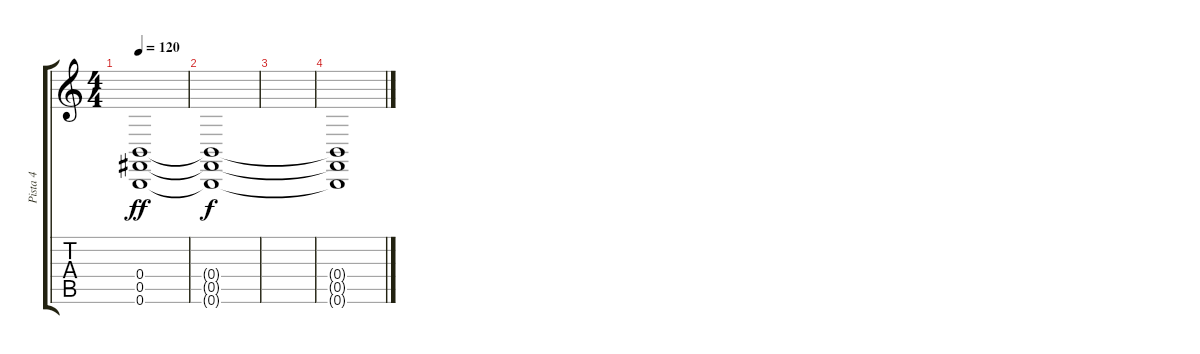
\track ("Pista 4" "Pista 4") {instrument pad2warm}
\staff {score tabs}
\tuning (Db4 Ab3 E3 B2 Gb2 B1) {hide}
\ts (4 4)
\tempo 120
\clef g2
\ks c
(0.4 0.5 0.6).1{dy ff} |
(0.4{t} 0.5{t} 0.6{t}).1{dy f} |
|
(0.4{t} 0.5{t} 0.6{t}).1
